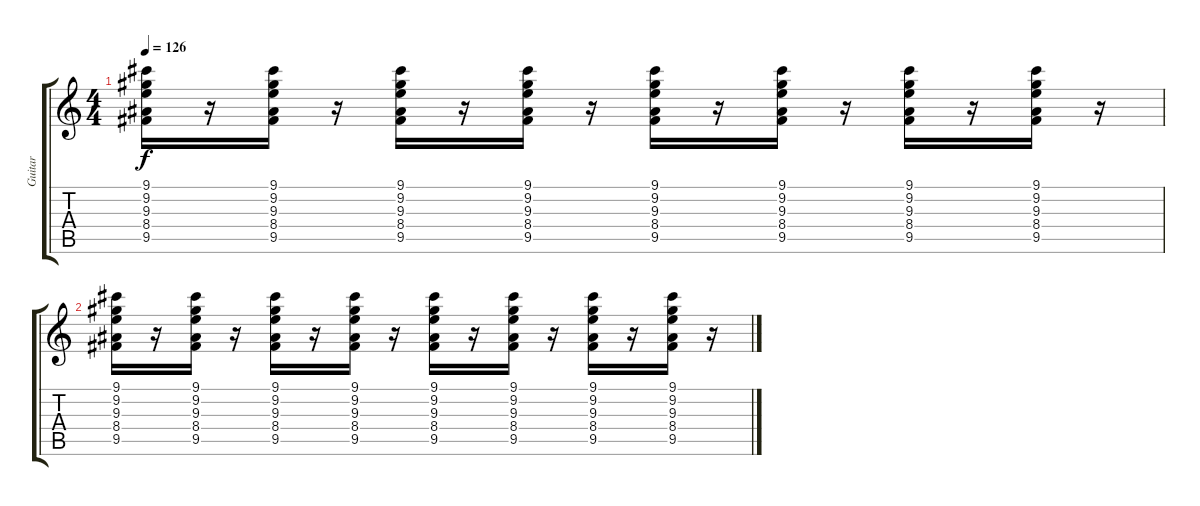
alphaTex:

\track ("Guitar" "Guitar") {instrument electricguitarclean}
\staff {score tabs}
\tuning (E4 B3 G3 D3 A2 E2) {hide}
\ts (4 4)
\tempo 126
\clef g2
\ks c
(9.1 9.2 9.3 8.4 9.5).16{dy f} r.16 (9.1 9.2 9.3 8.4 9.5).16 r.16 (9.1 9.2 9.3 8.4 9.5).16 r.16 (9.1 9.2 9.3 8.4 9.5).16 r.16 (9.1 9.2 9.3 8.4 9.5).16 r.16 (9.1 9.2 9.3 8.4 9.5).16 r.16 (9.1 9.2 9.3 8.4 9.5).16 r.16 (9.1 9.2 9.3 8.4 9.5).16 r.16 |
(9.1 9.2 9.3 8.4 9.5).16 r.16 (9.1 9.2 9.3 8.4 9.5).16 r.16 (9.1 9.2 9.3 8.4 9.5).16 r.16 (9.1 9.2 9.3 8.4 9.5).16 r.16 (9.1 9.2 9.3 8.4 9.5).16 r.16 (9.1 9.2 9.3 8.4 9.5).16 r.16 (9.1 9.2 9.3 8.4 9.5).16 r.16 (9.1 9.2 9.3 8.4 9.5).16 r.16
